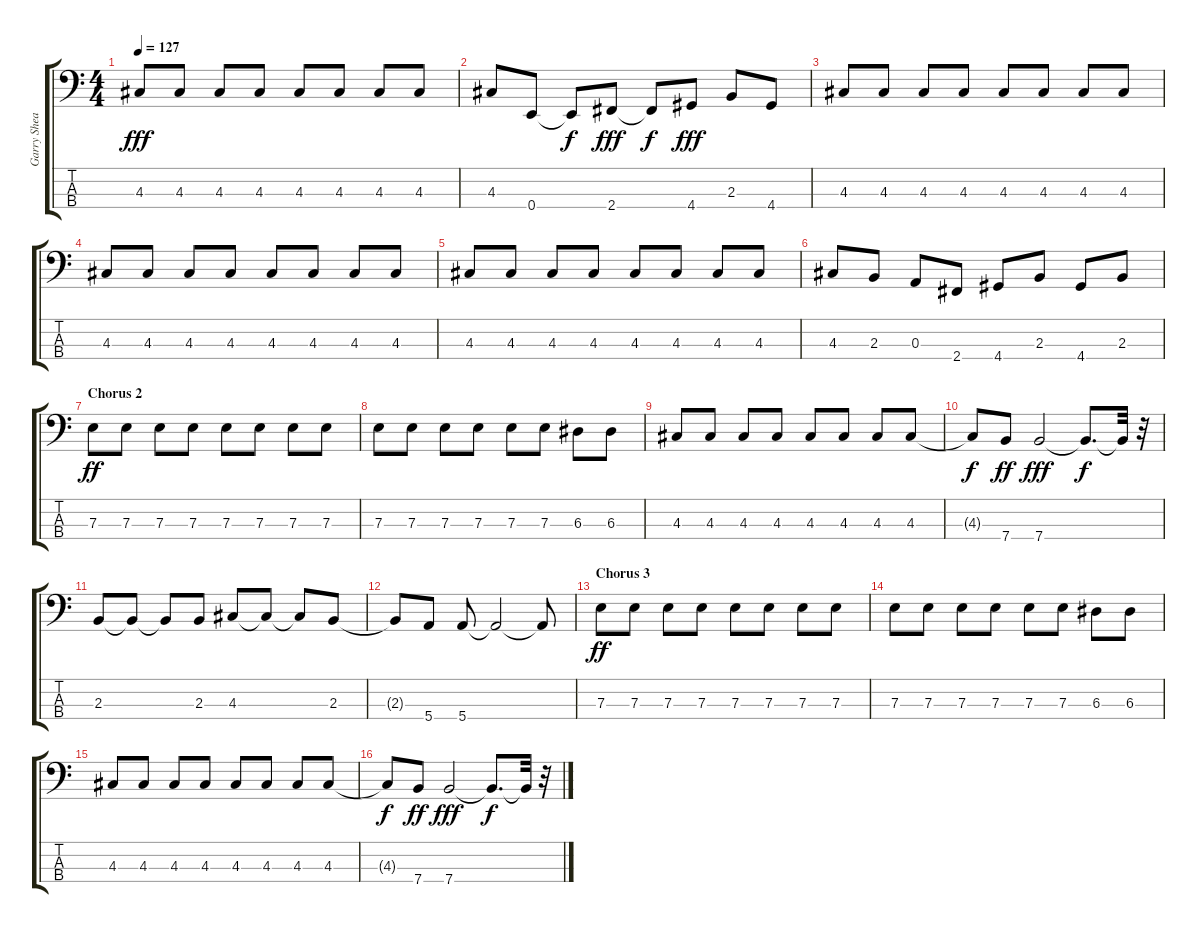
\track ("Garry Shea" "Garry Shea") {instrument electricbasspick}
\staff {score tabs}
\tuning (G2 D2 A1 E1) {hide}
\ts (4 4)
\tempo 127
\clef f4
\ks c
4.3.8{dy fff} 4.3.8 4.3.8 4.3.8 4.3.8 4.3.8 4.3.8 4.3.8 |
4.3.8 0.4.8 0.4{t}.8{dy f} 2.4.8{dy fff} 2.4{t}.8{dy f} 4.4.8{dy fff} 2.3.8 4.4.8 |
4.3.8 4.3.8 4.3.8 4.3.8 4.3.8 4.3.8 4.3.8 4.3.8 |
4.3.8 4.3.8 4.3.8 4.3.8 4.3.8 4.3.8 4.3.8 4.3.8 |
4.3.8 4.3.8 4.3.8 4.3.8 4.3.8 4.3.8 4.3.8 4.3.8 |
4.3.8 2.3.8 0.3.8 2.4.8 4.4.8 2.3.8 4.4.8 2.3.8 |
\section ("" "Chorus 2")
7.3.8{dy ff} 7.3.8 7.3.8 7.3.8 7.3.8 7.3.8 7.3.8 7.3.8 |
7.3.8 7.3.8 7.3.8 7.3.8 7.3.8 7.3.8 6.3.8 6.3.8 |
4.3.8 4.3.8 4.3.8 4.3.8 4.3.8 4.3.8 4.3.8 4.3.8 |
4.3{t}.8{dy f} 7.4.8{dy ff} 7.4.2{dy fff} 7.4{t}.8{d dy f} 7.4{t}.32 r.32 |
2.3.8 2.3{t}.8 2.3{t}.8 2.3.8 4.3.8 4.3{t}.8 4.3{t}.8 2.3.8 |
2.3{t}.8 5.4.8 5.4.8 5.4{t}.2 5.4{t}.8 |
\section ("" "Chorus 3")
7.3.8{dy ff} 7.3.8 7.3.8 7.3.8 7.3.8 7.3.8 7.3.8 7.3.8 |
7.3.8 7.3.8 7.3.8 7.3.8 7.3.8 7.3.8 6.3.8 6.3.8 |
4.3.8 4.3.8 4.3.8 4.3.8 4.3.8 4.3.8 4.3.8 4.3.8 |
4.3{t}.8{dy f} 7.4.8{dy ff} 7.4.2{dy fff} 7.4{t}.8{d dy f} 7.4{t}.32 r.32
